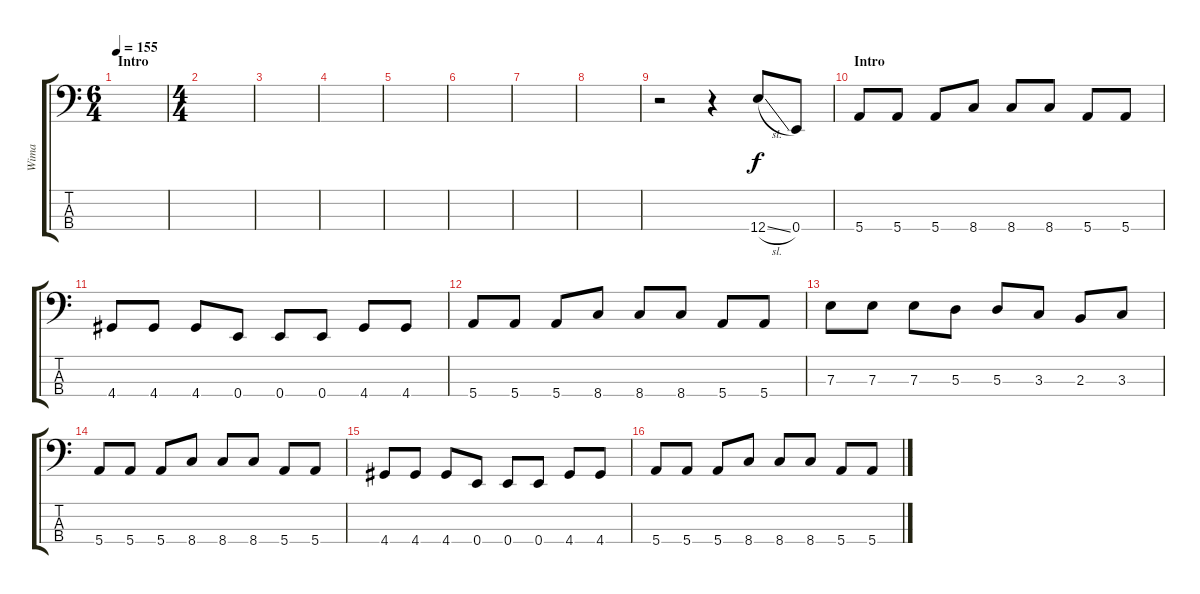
\track ("Wima" "Wima") {instrument electricbassfinger}
\staff {score tabs}
\tuning (G2 D2 A1 E1) {hide}
\ts (6 4)
\section ("" "Intro")
\tempo 155
\clef f4
\ks c
|
\ts (4 4)
|
|
|
|
|
|
|
r.2 r.4 12.4{sl}.8 0.4.8 |
\section ("" "Intro")
5.4.8 5.4.8 5.4.8 8.4.8 8.4.8 8.4.8 5.4.8 5.4.8 |
4.4.8 4.4.8 4.4.8 0.4.8 0.4.8 0.4.8 4.4.8 4.4.8 |
5.4.8 5.4.8 5.4.8 8.4.8 8.4.8 8.4.8 5.4.8 5.4.8 |
7.3.8 7.3.8 7.3.8 5.3.8 5.3.8 3.3.8 2.3.8 3.3.8 |
5.4.8 5.4.8 5.4.8 8.4.8 8.4.8 8.4.8 5.4.8 5.4.8 |
4.4.8 4.4.8 4.4.8 0.4.8 0.4.8 0.4.8 4.4.8 4.4.8 |
5.4.8 5.4.8 5.4.8 8.4.8 8.4.8 8.4.8 5.4.8 5.4.8
